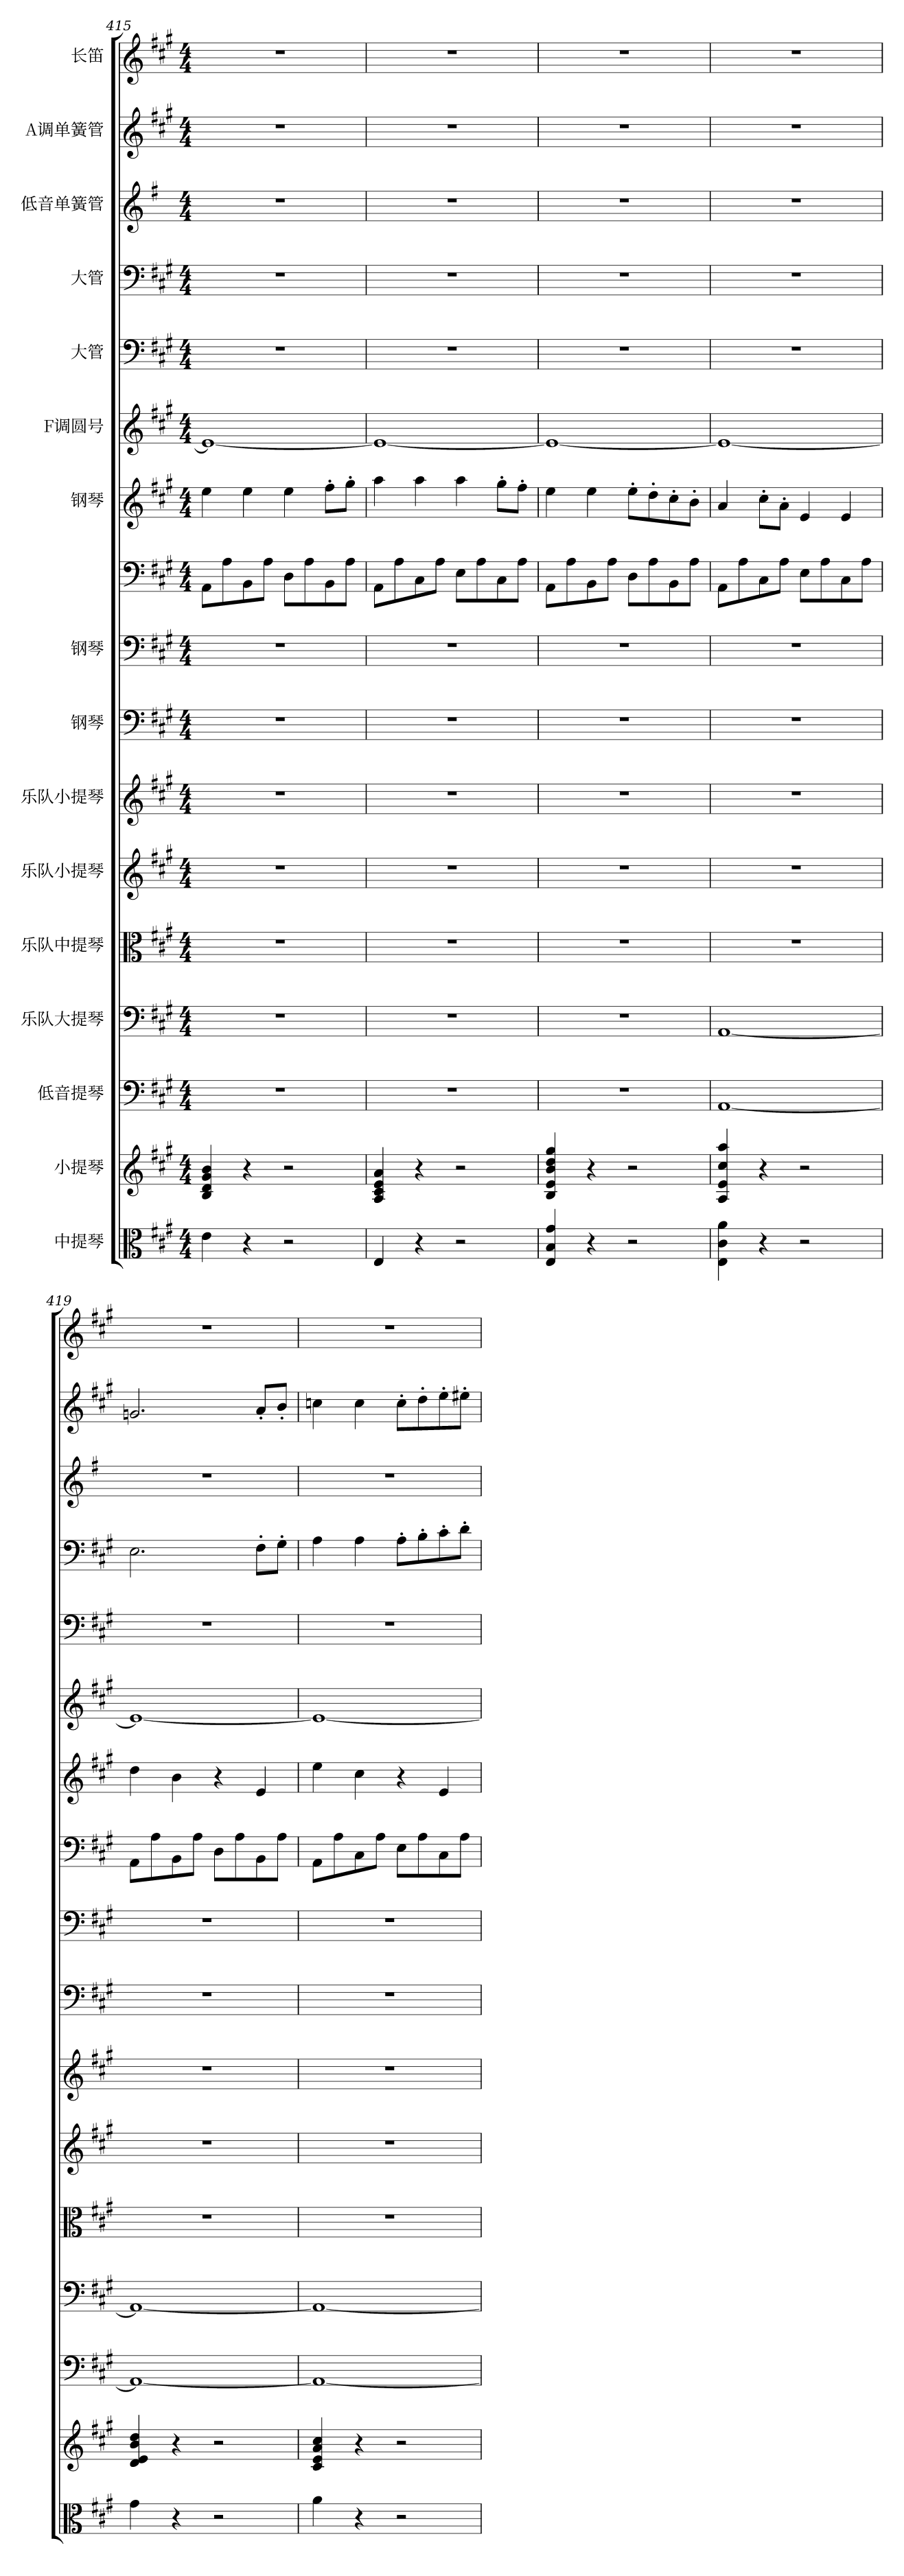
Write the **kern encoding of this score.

**kern	**kern	**kern	**kern	**kern	**kern	**kern	**kern	**kern	**kern	**kern	**kern	**kern	**kern	**kern	**kern	**kern
*part16	*part15	*part14	*part13	*part12	*part11	*part10	*part9	*part8	*part8	*part7	*part6	*part5	*part4	*part3	*part2	*part1
*staff17	*staff16	*staff15	*staff14	*staff13	*staff12	*staff11	*staff10	*staff9	*staff8	*staff7	*staff6	*staff5	*staff4	*staff3	*staff2	*staff1
*I"中提琴	*I"小提琴	*I"低音提琴	*I"乐队大提琴	*I"乐队中提琴	*I"乐队小提琴	*I"乐队小提琴	*I"钢琴	*I"钢琴	*	*I"钢琴	*I"F调圆号	*I"大管	*I"大管	*I"低音单簧管	*I"A调单簧管	*I"长笛
!!LO:PB:g=z
*clefC3	*clefG2	*clefF4	*clefF4	*clefC3	*clefG2	*clefG2	*clefF4	*clefF4	*clefF4	*clefG2	*clefG2	*clefF4	*clefF4	*clefG2	*clefG2	*clefG2
*	*	*ITrd7c12	*	*	*	*	*	*	*	*	*ITrd4c7	*	*	*ITrd8c14	*ITrd2c3	*
*k[f#c#g#]	*k[f#c#g#]	*k[f#c#g#]	*k[f#c#g#]	*k[f#c#g#]	*k[f#c#g#]	*k[f#c#g#]	*k[f#c#g#]	*k[f#c#g#]	*k[f#c#g#]	*k[f#c#g#]	*k[f#c#]	*k[f#c#g#]	*k[f#c#g#]	*k[f#]	*k[f#c#g#d#a#e#]	*k[f#c#g#]
*M4/4	*M4/4	*M4/4	*M4/4	*M4/4	*M4/4	*M4/4	*M4/4	*M4/4	*M4/4	*M4/4	*M4/4	*M4/4	*M4/4	*M4/4	*M4/4	*M4/4
=415	=415	=415	=415	=415	=415	=415	=415	=415	=415	=415	=415	=415	=415	=415	=415	=415
4e\	4B/ 4d/ 4g#/ 4b/	1r	1r	1r	1r	1r	1r	1r	8AA\L	4ee\	1A_	1r	1r	1r	1r	1r
.	.	.	.	.	.	.	.	.	8A\	.	.	.	.	.	.	.
4r	4r	.	.	.	.	.	.	.	8BB\	4ee\	.	.	.	.	.	.
.	.	.	.	.	.	.	.	.	8A\J	.	.	.	.	.	.	.
2r	2r	.	.	.	.	.	.	.	8D\L	4ee\	.	.	.	.	.	.
.	.	.	.	.	.	.	.	.	8A\	.	.	.	.	.	.	.
.	.	.	.	.	.	.	.	.	8BB\	8ff#'\L	.	.	.	.	.	.
.	.	.	.	.	.	.	.	.	8A\J	8gg#'\J	.	.	.	.	.	.
=416	=416	=416	=416	=416	=416	=416	=416	=416	=416	=416	=416	=416	=416	=416	=416	=416
4E/	4A/ 4c#/ 4e/ 4a/	1r	1r	1r	1r	1r	1r	1r	8AA\L	4aa\	1A_	1r	1r	1r	1r	1r
.	.	.	.	.	.	.	.	.	8A\	.	.	.	.	.	.	.
4r	4r	.	.	.	.	.	.	.	8C#\	4aa\	.	.	.	.	.	.
.	.	.	.	.	.	.	.	.	8A\J	.	.	.	.	.	.	.
2r	2r	.	.	.	.	.	.	.	8E\L	4aa\	.	.	.	.	.	.
.	.	.	.	.	.	.	.	.	8A\	.	.	.	.	.	.	.
.	.	.	.	.	.	.	.	.	8C#\	8gg#'\L	.	.	.	.	.	.
.	.	.	.	.	.	.	.	.	8A\J	8ff#'\J	.	.	.	.	.	.
=417	=417	=417	=417	=417	=417	=417	=417	=417	=417	=417	=417	=417	=417	=417	=417	=417
4E/ 4B/ 4g#/	4B/ 4e/ 4b/ 4dd/ 4gg#/	1r	1r	1r	1r	1r	1r	1r	8AA\L	4ee\	1A_	1r	1r	1r	1r	1r
.	.	.	.	.	.	.	.	.	8A\	.	.	.	.	.	.	.
4r	4r	.	.	.	.	.	.	.	8BB\	4ee\	.	.	.	.	.	.
.	.	.	.	.	.	.	.	.	8A\J	.	.	.	.	.	.	.
2r	2r	.	.	.	.	.	.	.	8D\L	8ee'\L	.	.	.	.	.	.
.	.	.	.	.	.	.	.	.	8A\	8dd'\	.	.	.	.	.	.
.	.	.	.	.	.	.	.	.	8BB\	8cc#'\	.	.	.	.	.	.
.	.	.	.	.	.	.	.	.	8A\J	8b'\J	.	.	.	.	.	.
=418	=418	=418	=418	=418	=418	=418	=418	=418	=418	=418	=418	=418	=418	=418	=418	=418
4E\ 4c#\ 4a\	4A/ 4e/ 4cc#/ 4aa/	[1AAA	[1AA	1r	1r	1r	1r	1r	8AA\L	4a/	1A_	1r	1r	1r	1r	1r
.	.	.	.	.	.	.	.	.	8A\	.	.	.	.	.	.	.
4r	4r	.	.	.	.	.	.	.	8C#\	8cc#'\L	.	.	.	.	.	.
.	.	.	.	.	.	.	.	.	8A\J	8a'\J	.	.	.	.	.	.
2r	2r	.	.	.	.	.	.	.	8E\L	4e/	.	.	.	.	.	.
.	.	.	.	.	.	.	.	.	8A\	.	.	.	.	.	.	.
.	.	.	.	.	.	.	.	.	8C#\	4e/	.	.	.	.	.	.
.	.	.	.	.	.	.	.	.	8A\J	.	.	.	.	.	.	.
!!LO:PB:g=z
=419	=419	=419	=419	=419	=419	=419	=419	=419	=419	=419	=419	=419	=419	=419	=419	=419
4g#\	4d/ 4e/ 4b/ 4dd/	1AAA_	1AA_	1r	1r	1r	1r	1r	8AA\L	4dd\	1A_	1r	2.E\	1r	2.en/	1r
.	.	.	.	.	.	.	.	.	8A\	.	.	.	.	.	.	.
4r	4r	.	.	.	.	.	.	.	8BB\	4b\	.	.	.	.	.	.
.	.	.	.	.	.	.	.	.	8A\J	.	.	.	.	.	.	.
2r	2r	.	.	.	.	.	.	.	8D\L	4r	.	.	.	.	.	.
.	.	.	.	.	.	.	.	.	8A\	.	.	.	.	.	.	.
.	.	.	.	.	.	.	.	.	8BB\	4e/	.	.	8F#'\L	.	8f#'/L	.
.	.	.	.	.	.	.	.	.	8A\J	.	.	.	8G#'\J	.	8g#'/J	.
=420	=420	=420	=420	=420	=420	=420	=420	=420	=420	=420	=420	=420	=420	=420	=420	=420
4a\	4c#/ 4e/ 4a/ 4cc#/	1AAA_	1AA_	1r	1r	1r	1r	1r	8AA\L	4ee\	1A_	1r	4A\	1r	4an\	1r
.	.	.	.	.	.	.	.	.	8A\	.	.	.	.	.	.	.
4r	4r	.	.	.	.	.	.	.	8C#\	4cc#\	.	.	4A\	.	4a\	.
.	.	.	.	.	.	.	.	.	8A\J	.	.	.	.	.	.	.
2r	2r	.	.	.	.	.	.	.	8E\L	4r	.	.	8A'\L	.	8a'\L	.
.	.	.	.	.	.	.	.	.	8A\	.	.	.	8B'\	.	8b'\	.
.	.	.	.	.	.	.	.	.	8C#\	4e/	.	.	8c#'\	.	8cc#'\	.
.	.	.	.	.	.	.	.	.	8A\J	.	.	.	8d'\J	.	8cc##X'\J	.
=	=	=	=	=	=	=	=	=	=	=	=	=	=	=	=	=
*-	*-	*-	*-	*-	*-	*-	*-	*-	*-	*-	*-	*-	*-	*-	*-	*-
